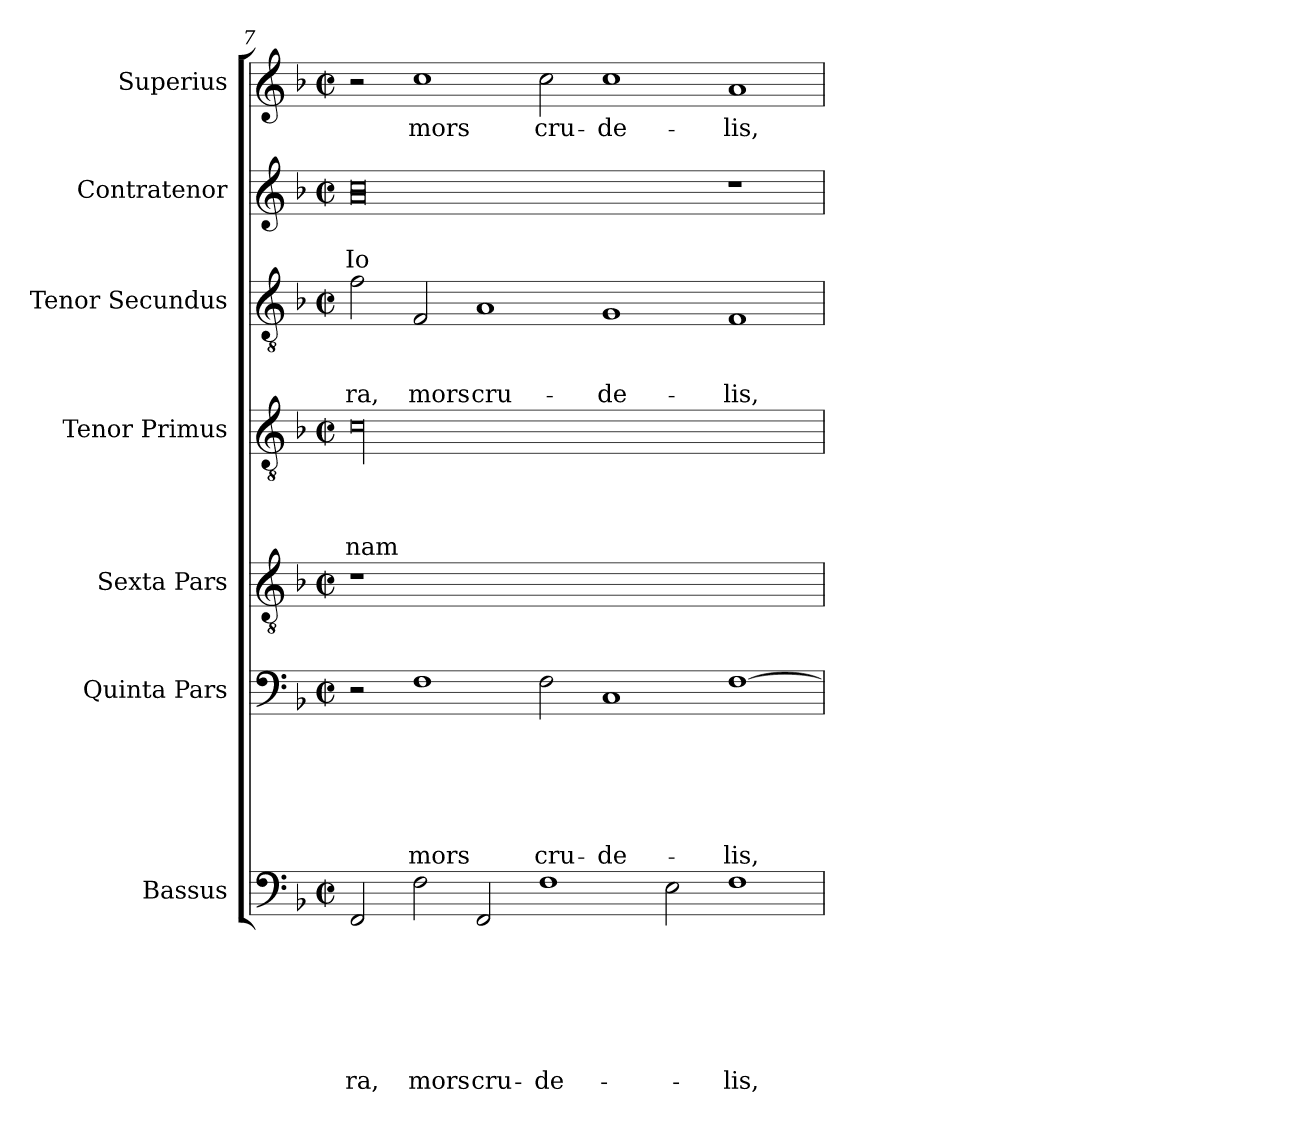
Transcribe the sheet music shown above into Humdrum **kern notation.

**kern	**text	**text	**text	**text	**text	**text	**text	**kern	**text	**text	**text	**text	**text	**text	**kern	**kern	**text	**text	**text	**text	**kern	**text	**text	**text	**kern	**text	**text	**kern	**text
*part7	*part7	*part7	*part7	*part7	*part7	*part7	*part7	*part6	*part6	*part6	*part6	*part6	*part6	*part6	*part5	*part4	*part4	*part4	*part4	*part4	*part3	*part3	*part3	*part3	*part2	*part2	*part2	*part1	*part1
*staff7	*staff7	*staff7	*staff7	*staff7	*staff7	*staff7	*staff7	*staff6	*staff6	*staff6	*staff6	*staff6	*staff6	*staff6	*staff5	*staff4	*staff4	*staff4	*staff4	*staff4	*staff3	*staff3	*staff3	*staff3	*staff2	*staff2	*staff2	*staff1	*staff1
*I"Bassus	*	*	*	*	*	*	*	*I"Quinta Pars	*	*	*	*	*	*	*I"Sexta Pars	*I"Tenor Primus	*	*	*	*	*I"Tenor Secundus	*	*	*	*I"Contratenor	*	*	*I"Superius	*
*clefF4	*	*	*	*	*	*	*	*clefF4	*	*	*	*	*	*	*clefGv2	*clefGv2	*	*	*	*	*clefGv2	*	*	*	*clefG2	*	*	*clefG2	*
*k[b-]	*	*	*	*	*	*	*	*k[b-]	*	*	*	*	*	*	*k[b-]	*k[b-]	*	*	*	*	*k[b-]	*	*	*	*k[b-]	*	*	*k[b-]	*
*F:	*	*	*	*	*	*	*	*F:	*	*	*	*	*	*	*F:	*F:	*	*	*	*	*F:	*	*	*	*F:	*	*	*F:	*
*M2/2	*	*	*	*	*	*	*	*M2/2	*	*	*	*	*	*	*M2/2	*M2/2	*	*	*	*	*M2/2	*	*	*	*M2/2	*	*	*M2/2	*
*met(c|)	*	*	*	*	*	*	*	*met(c|)	*	*	*	*	*	*	*met(c|)	*met(c|)	*	*	*	*	*met(c|)	*	*	*	*met(c|)	*	*	*met(c|)	*
=7	=7	=7	=7	=7	=7	=7	=7	=7	=7	=7	=7	=7	=7	=7	=7	=7	=7	=7	=7	=7	=7	=7	=7	=7	=7	=7	=7	=7	=7
!	!	!	!	!	!	!	!LO:LY:b	!	!	!	!	!	!	!	!	!	!	!	!	!LO:LY:b	!	!	!	!LO:LY:b	!	!	!LO:LY:b	!	!
2FF/	.	.	.	.	.	.	-ra,	2r	.	.	.	.	.	.	1r	00c	.	.	.	-nam	2f\	.	.	-ra,	0a 0cc	.	Io-	2r	.
!	!	!	!	!	!	!	!LO:LY:b	!	!	!	!	!	!	!LO:LY:b	!	!	!	!	!	!	!	!	!	!LO:LY:b	!	!	!	!	!LO:LY:b
2F\	.	.	.	.	.	.	mors	1F	.	.	.	.	.	mors	.	.	.	.	.	.	2F/	.	.	mors	.	.	.	1cc	mors
!	!	!	!	!	!	!	!LO:LY:b	!	!	!	!	!	!	!	!	!	!	!	!	!	!	!	!	!LO:LY:b	!	!	!	!	!
2FF/	.	.	.	.	.	.	cru-	.	.	.	.	.	.	.	0.ryy	.	.	.	.	.	1A	.	.	cru-	.	.	.	.	.
!	!	!	!	!	!	!	!LO:LY:b	!	!	!	!	!	!	!LO:LY:b	!	!	!	!	!	!	!	!	!	!	!	!	!	!	!LO:LY:b
1F	.	.	.	.	.	.	-de-	2F\	.	.	.	.	.	cru-	.	.	.	.	.	.	.	.	.	.	.	.	.	2cc\	cru-
!	!	!	!	!	!	!	!	!	!	!	!	!	!	!LO:LY:b:rj	!	!	!	!	!	!	!	!	!	!LO:LY:b	!	!	!	!	!LO:LY:b:rj
.	.	.	.	.	.	.	.	1C	.	.	.	.	.	-de-	.	.	.	.	.	.	1G	.	.	-de-	1ryy	.	.	1cc	-de-
2E\	.	.	.	.	.	.	.	.	.	.	.	.	.	.	.	.	.	.	.	.	.	.	.	.	.	.	.	.	.
!	!	!	!	!	!	!	!LO:LY:b	!	!	!	!	!	!	!LO:LY:b	!	!	!	!	!	!	!	!	!	!LO:LY:b	!	!	!	!	!LO:LY:b
1F	.	.	.	.	.	.	-lis,	[>1F	.	.	.	.	.	-lis,	.	.	.	.	.	.	1F	.	.	-lis,	1r	.	.	1a	-lis,
=	=	=	=	=	=	=	=	=	=	=	=	=	=	=	=	=	=	=	=	=	=	=	=	=	=	=	=	=	=
*-	*-	*-	*-	*-	*-	*-	*-	*-	*-	*-	*-	*-	*-	*-	*-	*-	*-	*-	*-	*-	*-	*-	*-	*-	*-	*-	*-	*-	*-
